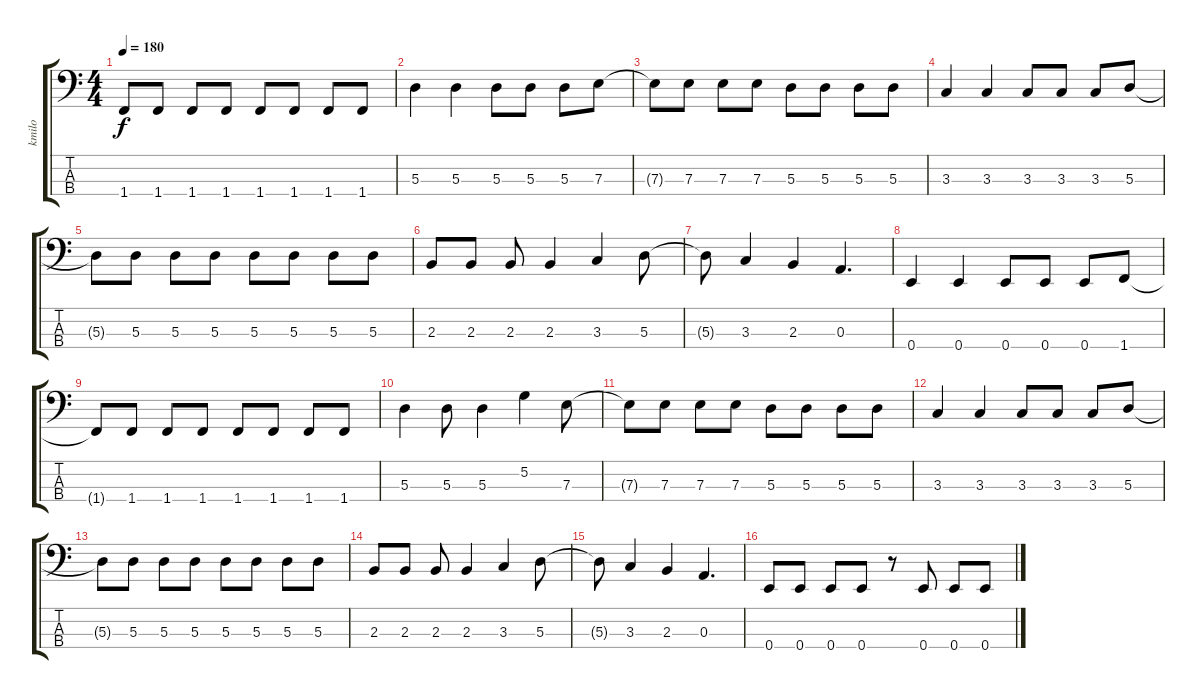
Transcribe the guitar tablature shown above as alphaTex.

\track ("kmilo" "kmilo") {instrument electricbassfinger}
\staff {score tabs}
\tuning (G2 D2 A1 E1) {hide}
\ts (4 4)
\tempo 180
\clef f4
\ks c
1.4{t}.8{dy f} 1.4.8 1.4.8 1.4.8 1.4.8 1.4.8 1.4.8 1.4.8 |
5.3.4 5.3.4 5.3.8 5.3.8 5.3.8 7.3.8 |
7.3{t}.8 7.3.8 7.3.8 7.3.8 5.3.8 5.3.8 5.3.8 5.3.8 |
3.3.4 3.3.4 3.3.8 3.3.8 3.3.8 5.3.8 |
5.3{t}.8 5.3.8 5.3.8 5.3.8 5.3.8 5.3.8 5.3.8 5.3.8 |
2.3.8 2.3.8 2.3.8 2.3.4 3.3.4 5.3.8 |
5.3{t}.8 3.3.4 2.3.4 0.3.4{d} |
0.4.4 0.4.4 0.4.8 0.4.8 0.4.8 1.4.8 |
1.4{t}.8 1.4.8 1.4.8 1.4.8 1.4.8 1.4.8 1.4.8 1.4.8 |
5.3.4 5.3.8 5.3.4 5.2.4 7.3.8 |
7.3{t}.8 7.3.8 7.3.8 7.3.8 5.3.8 5.3.8 5.3.8 5.3.8 |
3.3.4 3.3.4 3.3.8 3.3.8 3.3.8 5.3.8 |
5.3{t}.8 5.3.8 5.3.8 5.3.8 5.3.8 5.3.8 5.3.8 5.3.8 |
2.3.8 2.3.8 2.3.8 2.3.4 3.3.4 5.3.8 |
5.3{t}.8 3.3.4 2.3.4 0.3.4{d} |
0.4.8 0.4.8 0.4.8 0.4.8 r.8 0.4.8 0.4.8 0.4.8
